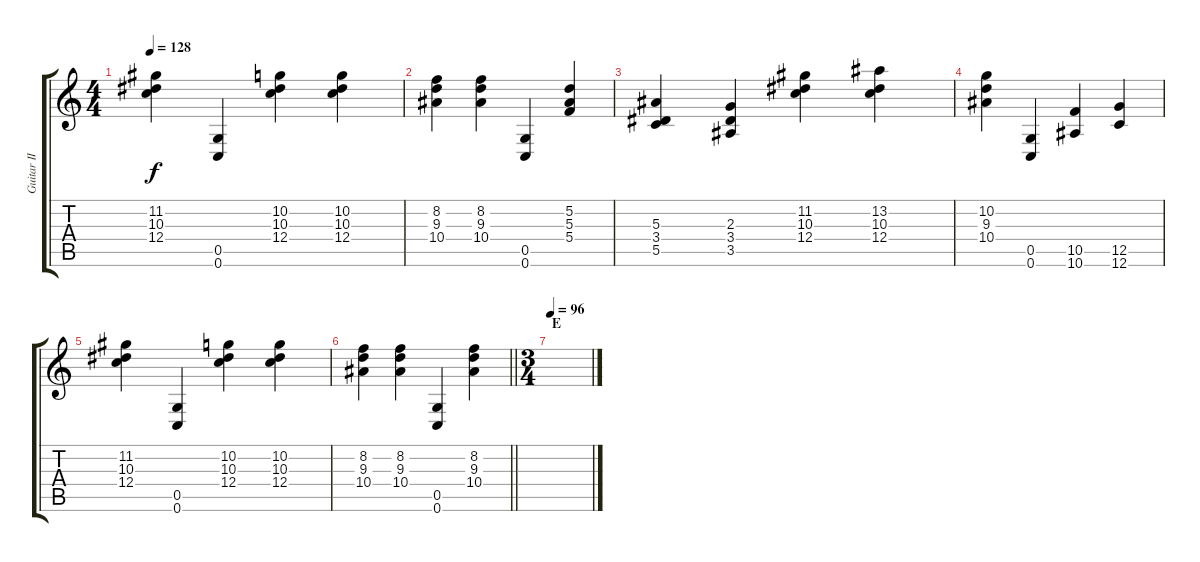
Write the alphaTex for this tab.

\track ("Guitar II" "Guitar II") {instrument distortionguitar}
\staff {score tabs}
\tuning (D4 A3 F3 C3 G2 C2) {hide}
\ts (4 4)
\tempo 128
\clef g2
\ks c
(11.2 10.3 12.4).4{dy f} (0.5 0.6).4 (10.2 10.3 12.4).4 (10.2 10.3 12.4).4 |
(8.2 9.3 10.4).4 (8.2 9.3 10.4).4 (0.5 0.6).4 (5.2 5.3 5.4).4 |
(5.3 3.4 5.5).4 (2.3 3.4 3.5).4 (11.2 10.3 12.4).4 (13.2 10.3 12.4).4 |
(10.2 9.3 10.4).4 (0.5 0.6).4 (10.5 10.6).4 (12.5 12.6).4 |
(11.2 10.3 12.4).4 (0.5 0.6).4 (10.2 10.3 12.4).4 (10.2 10.3 12.4).4 |
\barLineRight lightlight
(8.2 9.3 10.4).4 (8.2 9.3 10.4).4 (0.5 0.6).4 (8.2 9.3 10.4).4 |
\ts (3 4)
\section ("" "E")
\tempo 96
